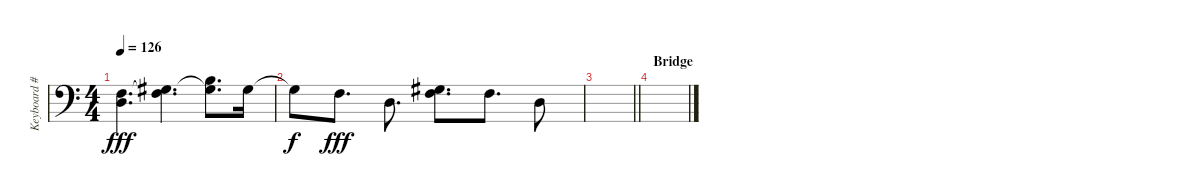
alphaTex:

\track ("Keyboard #2" "Keyboard #") {instrument vibraphone}
\staff {score}
\tuning (E4 B3 G3 D3 A2 E2 C-1) {hide}
\ts (4 4)
\tempo 126
\clef f4
\ks c
(3.4 5.5).4{d dy fff} (1.3 3.4{t}).4{d} (0.2 1.3{t}).8{d} 1.3.16 |
1.3{t}.8{dy f} 3.4.8{d dy fff} 5.5.8{d} (1.3 3.4).8{d} 3.4.8{d} 5.5.8 |
\barLineRight lightlight
|
\section ("" "Bridge")
